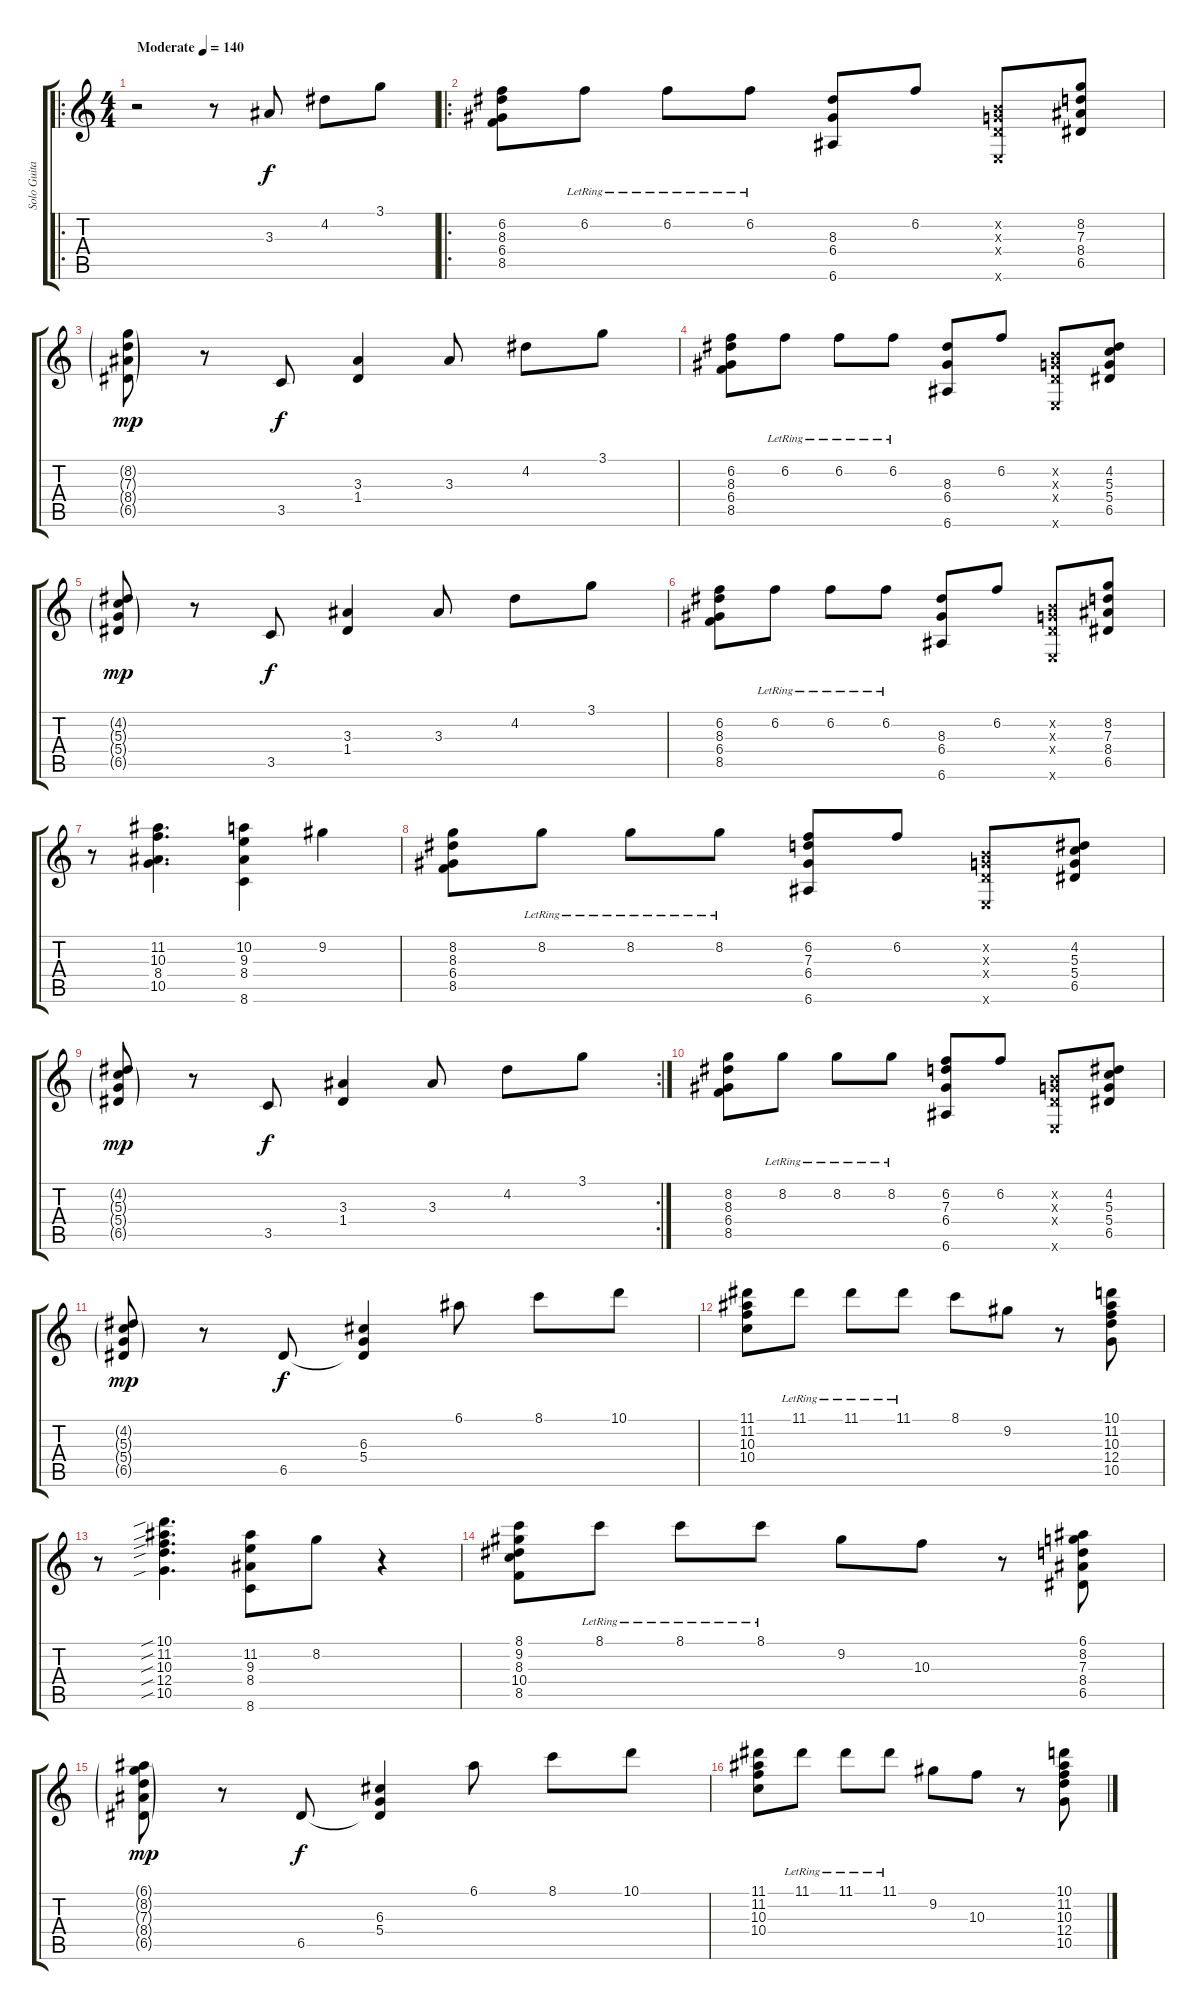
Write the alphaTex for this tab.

\track ("Solo Guitar" "Solo Guita") {instrument acousticguitarsteel}
\staff {score tabs}
\tuning (E4 B3 G3 D3 A2 E2) {hide}
\ro
\ts (4 4)
\tempo (140 "Moderate")
\clef g2
\ks c
r.2{dy f instrument acousticguitarsteel} r.8 3.3.8 4.2.8 3.1.8 |
\ro
(6.2 8.3 6.4 8.5).8 6.2{lr}.8 6.2{lr}.8 6.2{lr}.8 (8.3 6.4 6.6).8 6.2.8 (0.2{x} 0.3{x} 0.4{x} 0.6{x}).8 (8.2 7.3 8.4 6.5).8 |
(8.2{g} 7.3{g} 8.4{g} 6.5{g}).8{dy mp} r.8 3.5.8{dy f} (3.3 1.4).4 3.3.8 4.2.8 3.1.8 |
(6.2 8.3 6.4 8.5).8 6.2{lr}.8 6.2{lr}.8 6.2{lr}.8 (8.3 6.4 6.6).8 6.2.8 (0.2{x} 0.3{x} 0.4{x} 0.6{x}).8 (4.2 5.3 5.4 6.5).8 |
(4.2{g} 5.3{g} 5.4{g} 6.5{g}).8{dy mp} r.8 3.5.8{dy f} (3.3 1.4).4 3.3.8 4.2.8 3.1.8 |
(6.2 8.3 6.4 8.5).8 6.2{lr}.8 6.2{lr}.8 6.2{lr}.8 (8.3 6.4 6.6).8 6.2.8 (0.2{x} 0.3{x} 0.4{x} 0.6{x}).8 (8.2 7.3 8.4 6.5).8 |
r.8 (11.2 10.3 8.4 10.5).4{d} (10.2 9.3 8.4 8.6).4 9.2.4 |
(8.2 8.3 6.4 8.5).8 8.2{lr}.8 8.2{lr}.8 8.2{lr}.8 (6.2 7.3 6.4 6.6).8 6.2.8 (0.2{x} 0.3{x} 0.4{x} 0.6{x}).8 (4.2 5.3 5.4 6.5).8 |
\rc 2
(4.2{g} 5.3{g} 5.4{g} 6.5{g}).8{dy mp} r.8 3.5.8{dy f} (3.3 1.4).4 3.3.8 4.2.8 3.1.8 |
(8.2 8.3 6.4 8.5).8 8.2{lr}.8 8.2{lr}.8 8.2{lr}.8 (6.2 7.3 6.4 6.6).8 6.2.8 (0.2{x} 0.3{x} 0.4{x} 0.6{x}).8 (4.2 5.3 5.4 6.5).8 |
(4.2{g} 5.3{g} 5.4{g} 6.5{g}).8{dy mp} r.8 6.5.8{dy f} (6.3 5.4 6.5{t}).4 6.1.8 8.1.8 10.1.8 |
(11.1 11.2 10.3 10.4).8 11.1{lr}.8 11.1{lr}.8 11.1{lr}.8 8.1.8 9.2.8 r.8 (10.1 11.2 10.3 12.4 10.5).8 |
r.8 (10.1{sib} 11.2{sib} 10.3{sib} 12.4{sib} 10.5{sib}).4{d} (11.2 9.3 8.4 8.6).8 8.2.8 r.4 |
(8.1 9.2 8.3 10.4 8.5).8 8.1{lr}.8 8.1{lr}.8 8.1{lr}.8 9.2.8 10.3.8 r.8 (6.1 8.2 7.3 8.4 6.5).8 |
(6.1{g} 8.2{g} 7.3{g} 8.4{g} 6.5{g}).8{dy mp} r.8 6.5.8{dy f} (6.3 5.4 6.5{t}).4 6.1.8 8.1.8 10.1.8 |
(11.1 11.2 10.3 10.4).8 11.1{lr}.8 11.1{lr}.8 11.1{lr}.8 9.2.8 10.3.8 r.8 (10.1 11.2 10.3 12.4 10.5).8
